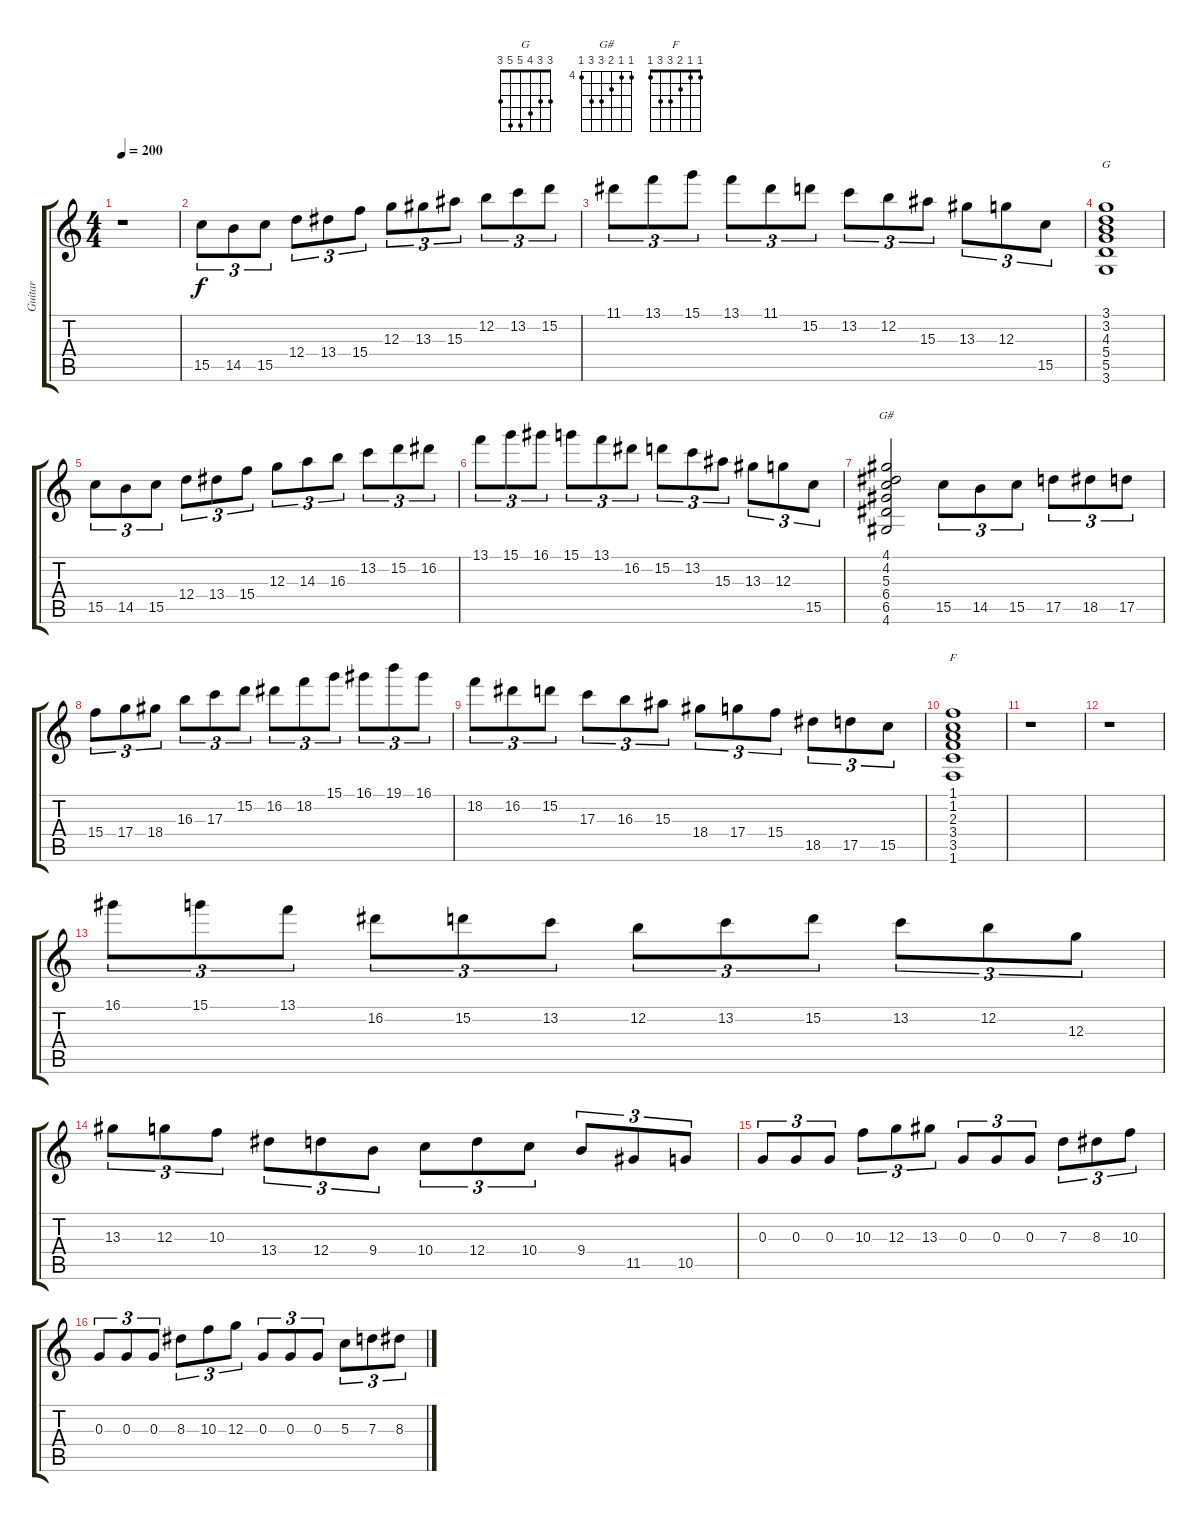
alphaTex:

\track ("Guitar" "Guitar") {instrument distortionguitar}
\staff {score tabs}
\tuning (E4 B3 G3 D3 A2 E2) {hide}
\chord ("G" 3 3 4 5 5 3)
\chord ("G#" 4 4 5 6 6 4) {firstfret 4}
\chord ("F" 1 1 2 3 3 1)
\ts (4 4)
\tempo 200
\clef g2
\ks c
r.1{dy f instrument distortionguitar} |
15.5.8{tu (3 2)} 14.5.8{tu (3 2)} 15.5.8{tu (3 2)} 12.4.8{tu (3 2)} 13.4.8{tu (3 2)} 15.4.8{tu (3 2)} 12.3.8{tu (3 2)} 13.3.8{tu (3 2)} 15.3.8{tu (3 2)} 12.2.8{tu (3 2)} 13.2.8{tu (3 2)} 15.2.8{tu (3 2)} |
11.1.8{tu (3 2)} 13.1.8{tu (3 2)} 15.1.8{tu (3 2)} 13.1.8{tu (3 2)} 11.1.8{tu (3 2)} 15.2.8{tu (3 2)} 13.2.8{tu (3 2)} 12.2.8{tu (3 2)} 15.3.8{tu (3 2)} 13.3.8{tu (3 2)} 12.3.8{tu (3 2)} 15.5.8{tu (3 2)} |
(3.1 3.2 4.3 5.4 5.5 3.6).1{ch "G"} |
15.5.8{tu (3 2)} 14.5.8{tu (3 2)} 15.5.8{tu (3 2)} 12.4.8{tu (3 2)} 13.4.8{tu (3 2)} 15.4.8{tu (3 2)} 12.3.8{tu (3 2)} 14.3.8{tu (3 2)} 16.3.8{tu (3 2)} 13.2.8{tu (3 2)} 15.2.8{tu (3 2)} 16.2.8{tu (3 2)} |
13.1.8{tu (3 2)} 15.1.8{tu (3 2)} 16.1.8{tu (3 2)} 15.1.8{tu (3 2)} 13.1.8{tu (3 2)} 16.2.8{tu (3 2)} 15.2.8{tu (3 2)} 13.2.8{tu (3 2)} 15.3.8{tu (3 2)} 13.3.8{tu (3 2)} 12.3.8{tu (3 2)} 15.5.8{tu (3 2)} |
(4.1 4.2 5.3 6.4 6.5 4.6).2{ch "G#"} 15.5.8{tu (3 2)} 14.5.8{tu (3 2)} 15.5.8{tu (3 2)} 17.5.8{tu (3 2)} 18.5.8{tu (3 2)} 17.5.8{tu (3 2)} |
15.4.8{tu (3 2)} 17.4.8{tu (3 2)} 18.4.8{tu (3 2)} 16.3.8{tu (3 2)} 17.3.8{tu (3 2)} 15.2.8{tu (3 2)} 16.2.8{tu (3 2)} 18.2.8{tu (3 2)} 15.1.8{tu (3 2)} 16.1.8{tu (3 2)} 19.1.8{tu (3 2)} 16.1.8{tu (3 2)} |
18.2.8{tu (3 2)} 16.2.8{tu (3 2)} 15.2.8{tu (3 2)} 17.3.8{tu (3 2)} 16.3.8{tu (3 2)} 15.3.8{tu (3 2)} 18.4.8{tu (3 2)} 17.4.8{tu (3 2)} 15.4.8{tu (3 2)} 18.5.8{tu (3 2)} 17.5.8{tu (3 2)} 15.5.8{tu (3 2)} |
(1.1 1.2 2.3 3.4 3.5 1.6).1{ch "F"} |
r.1 |
r.1 |
16.1.8{tu (3 2)} 15.1.8{tu (3 2)} 13.1.8{tu (3 2)} 16.2.8{tu (3 2)} 15.2.8{tu (3 2)} 13.2.8{tu (3 2)} 12.2.8{tu (3 2)} 13.2.8{tu (3 2)} 15.2.8{tu (3 2)} 13.2.8{tu (3 2)} 12.2.8{tu (3 2)} 12.3.8{tu (3 2)} |
13.3.8{tu (3 2)} 12.3.8{tu (3 2)} 10.3.8{tu (3 2)} 13.4.8{tu (3 2)} 12.4.8{tu (3 2)} 9.4.8{tu (3 2)} 10.4.8{tu (3 2)} 12.4.8{tu (3 2)} 10.4.8{tu (3 2)} 9.4.8{tu (3 2)} 11.5.8{tu (3 2)} 10.5.8{tu (3 2)} |
0.3.8{tu (3 2)} 0.3.8{tu (3 2)} 0.3.8{tu (3 2)} 10.3.8{tu (3 2)} 12.3.8{tu (3 2)} 13.3.8{tu (3 2)} 0.3.8{tu (3 2)} 0.3.8{tu (3 2)} 0.3.8{tu (3 2)} 7.3.8{tu (3 2)} 8.3.8{tu (3 2)} 10.3.8{tu (3 2)} |
0.3.8{tu (3 2)} 0.3.8{tu (3 2)} 0.3.8{tu (3 2)} 8.3.8{tu (3 2)} 10.3.8{tu (3 2)} 12.3.8{tu (3 2)} 0.3.8{tu (3 2)} 0.3.8{tu (3 2)} 0.3.8{tu (3 2)} 5.3.8{tu (3 2)} 7.3.8{tu (3 2)} 8.3.8{tu (3 2)}
